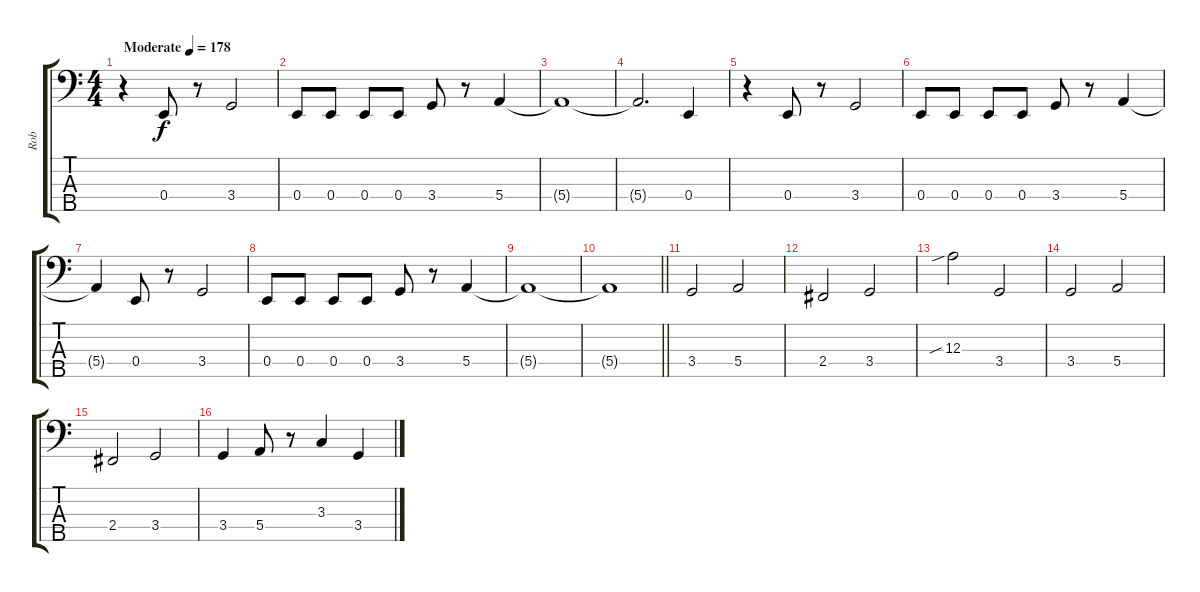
\track ("Rob" "Rob") {instrument electricbassfinger}
\staff {score tabs}
\tuning (G2 D2 A1 E1 B0) {hide}
\ts (4 4)
\tempo (178 "Moderate")
\clef f4
\ks c
r.4{dy f instrument electricbassfinger} 0.4.8 r.8 3.4.2 |
0.4.8 0.4.8 0.4.8 0.4.8 3.4.8 r.8 5.4.4 |
5.4{t}.1 |
5.4{t}.2{d} 0.4.4 |
r.4 0.4.8 r.8 3.4.2 |
0.4.8 0.4.8 0.4.8 0.4.8 3.4.8 r.8 5.4.4 |
5.4{t}.4 0.4.8 r.8 3.4.2 |
0.4.8 0.4.8 0.4.8 0.4.8 3.4.8 r.8 5.4.4 |
5.4{t}.1 |
\barLineRight lightlight
5.4{t}.1 |
\section ("" "")
3.4.2 5.4.2 |
2.4.2 3.4.2 |
12.3{sib}.2 3.4.2 |
3.4.2 5.4.2 |
2.4.2 3.4.2 |
3.4.4 5.4.8 r.8 3.3.4 3.4.4
